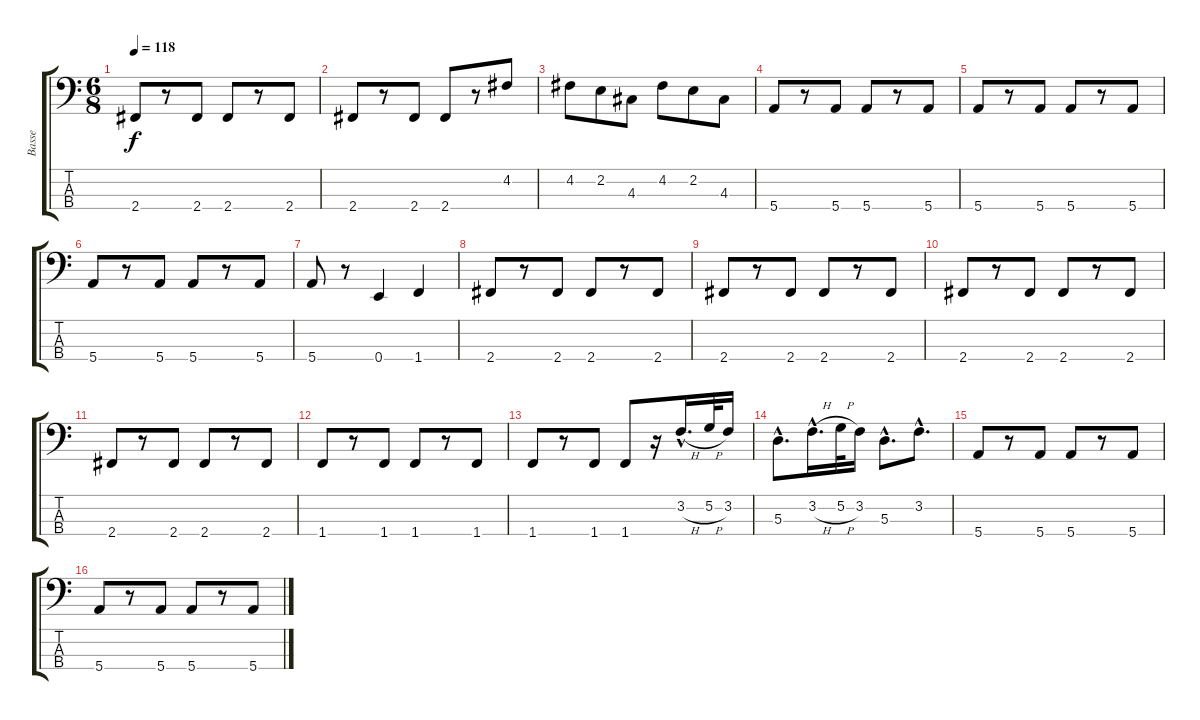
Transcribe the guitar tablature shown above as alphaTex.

\track ("Basse" "Basse") {instrument electricbassfinger}
\staff {score tabs}
\tuning (G2 D2 A1 E1) {hide}
\ts (6 8)
\tempo 118
\clef f4
\ks c
2.4.8{dy f} r.8 2.4.8 2.4.8 r.8 2.4.8 |
2.4.8 r.8 2.4.8 2.4.8 r.8 4.2.8 |
4.2.8 2.2.8 4.3.8 4.2.8 2.2.8 4.3.8 |
5.4.8 r.8 5.4.8 5.4.8 r.8 5.4.8 |
5.4.8 r.8 5.4.8 5.4.8 r.8 5.4.8 |
5.4.8 r.8 5.4.8 5.4.8 r.8 5.4.8 |
5.4.8 r.8 0.4.4 1.4.4 |
2.4.8 r.8 2.4.8 2.4.8 r.8 2.4.8 |
2.4.8 r.8 2.4.8 2.4.8 r.8 2.4.8 |
2.4.8 r.8 2.4.8 2.4.8 r.8 2.4.8 |
2.4.8 r.8 2.4.8 2.4.8 r.8 2.4.8 |
1.4.8 r.8 1.4.8 1.4.8 r.8 1.4.8 |
1.4.8 r.8 1.4.8 1.4.8 r.16 3.2{h hac}.16{d} 5.2{h}.32 3.2.16 |
5.3{hac}.8{d} 3.2{h hac}.16{d} 5.2{h}.32 3.2.16 5.3{hac}.8{d} 3.2{hac}.8{d} |
5.4.8 r.8 5.4.8 5.4.8 r.8 5.4.8 |
5.4.8 r.8 5.4.8 5.4.8 r.8 5.4.8
